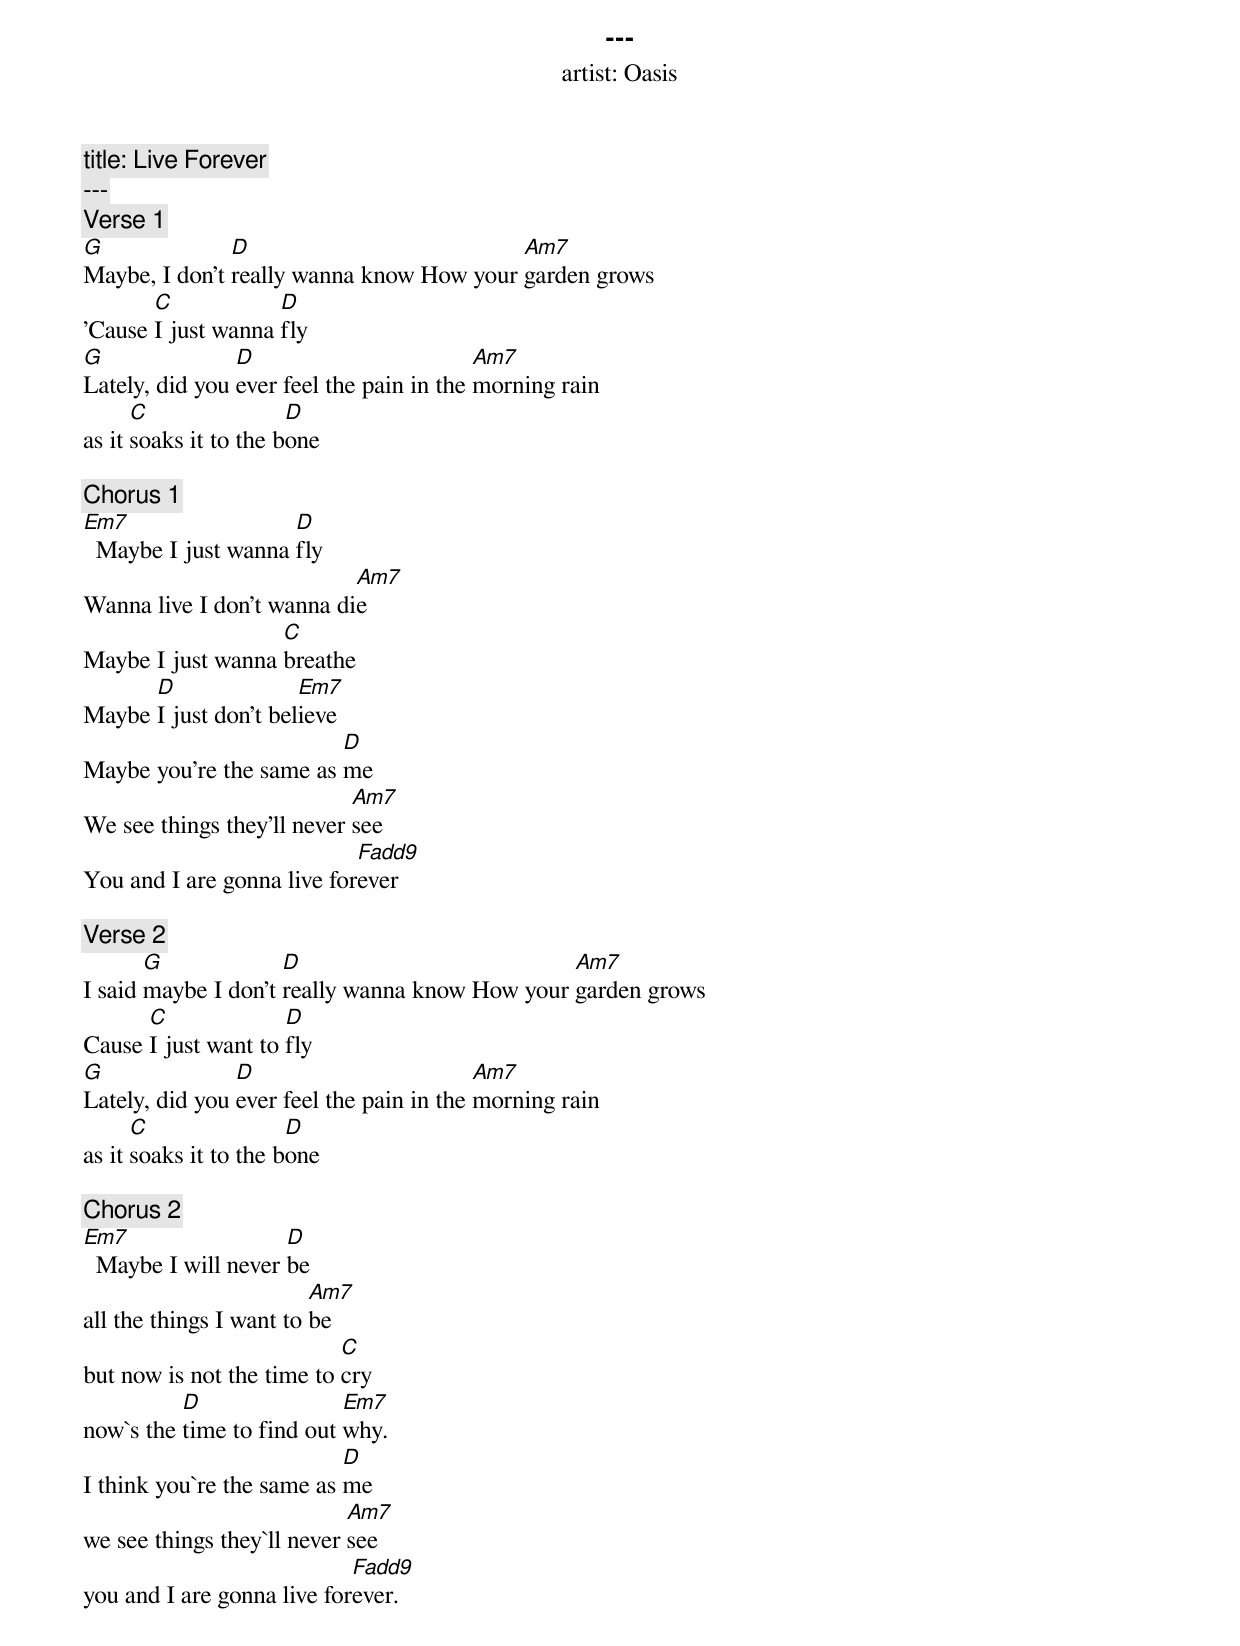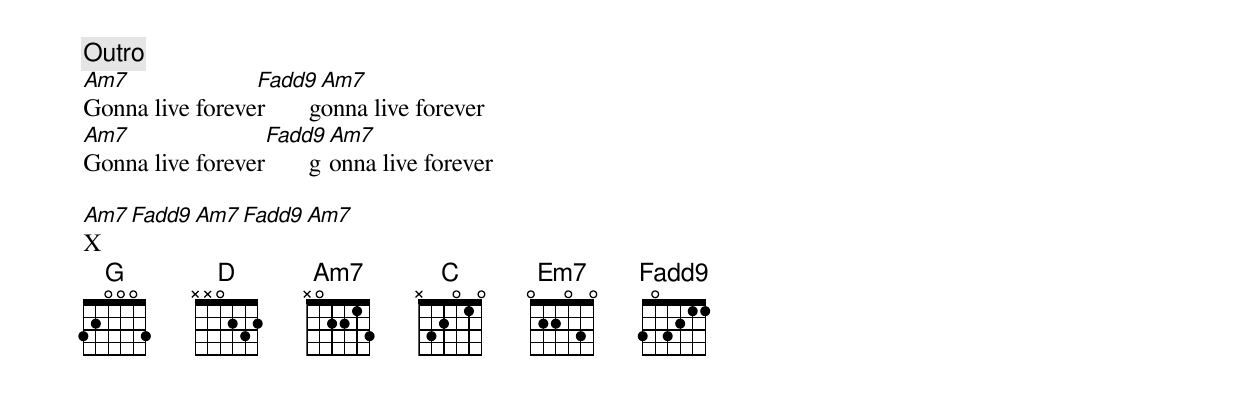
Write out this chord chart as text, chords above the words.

---
artist: Oasis
title: Live Forever
---
[Verse 1]
G              D		          Am7
Maybe, I don't really wanna know How your garden grows
       C            D
'Cause I just wanna fly
G               D		          Am7
Lately, did you ever feel the pain in the morning rain
      C                D
as it soaks it to the bone

[Chorus 1]
Em7                  D
  Maybe I just wanna fly
                           Am7
Wanna live I don't wanna die
                   C
Maybe I just wanna breathe
      D               Em7
Maybe I just don't believe
                         D
Maybe you're the same as me
                            Am7
We see things they'll never see
                            Fadd9
You and I are gonna live forever

[Verse 2]
       G             D		                Am7
I said maybe I don't really wanna know How your garden grows
      C              D
Cause I just want to fly
G               D		          Am7
Lately, did you ever feel the pain in the morning rain
      C                D
as it soaks it to the bone

[Chorus 2]
Em7                  D
  Maybe I will never be
                         Am7
all the things I want to be
                           C
but now is not the time to cry
          D                Em7
now`s the time to find out why.
                           D
I think you`re the same as me
                            Am7
we see things they`ll never see
                            Fadd9
you and I are gonna live forever.

[Outro]
Am7              Fadd9    Am7
Gonna live forever       gonna live forever
Am7               Fadd9   Am7
Gonna live forever       gonna live forever

Am7       Fadd9        Am7        Fadd9       Am7
X
